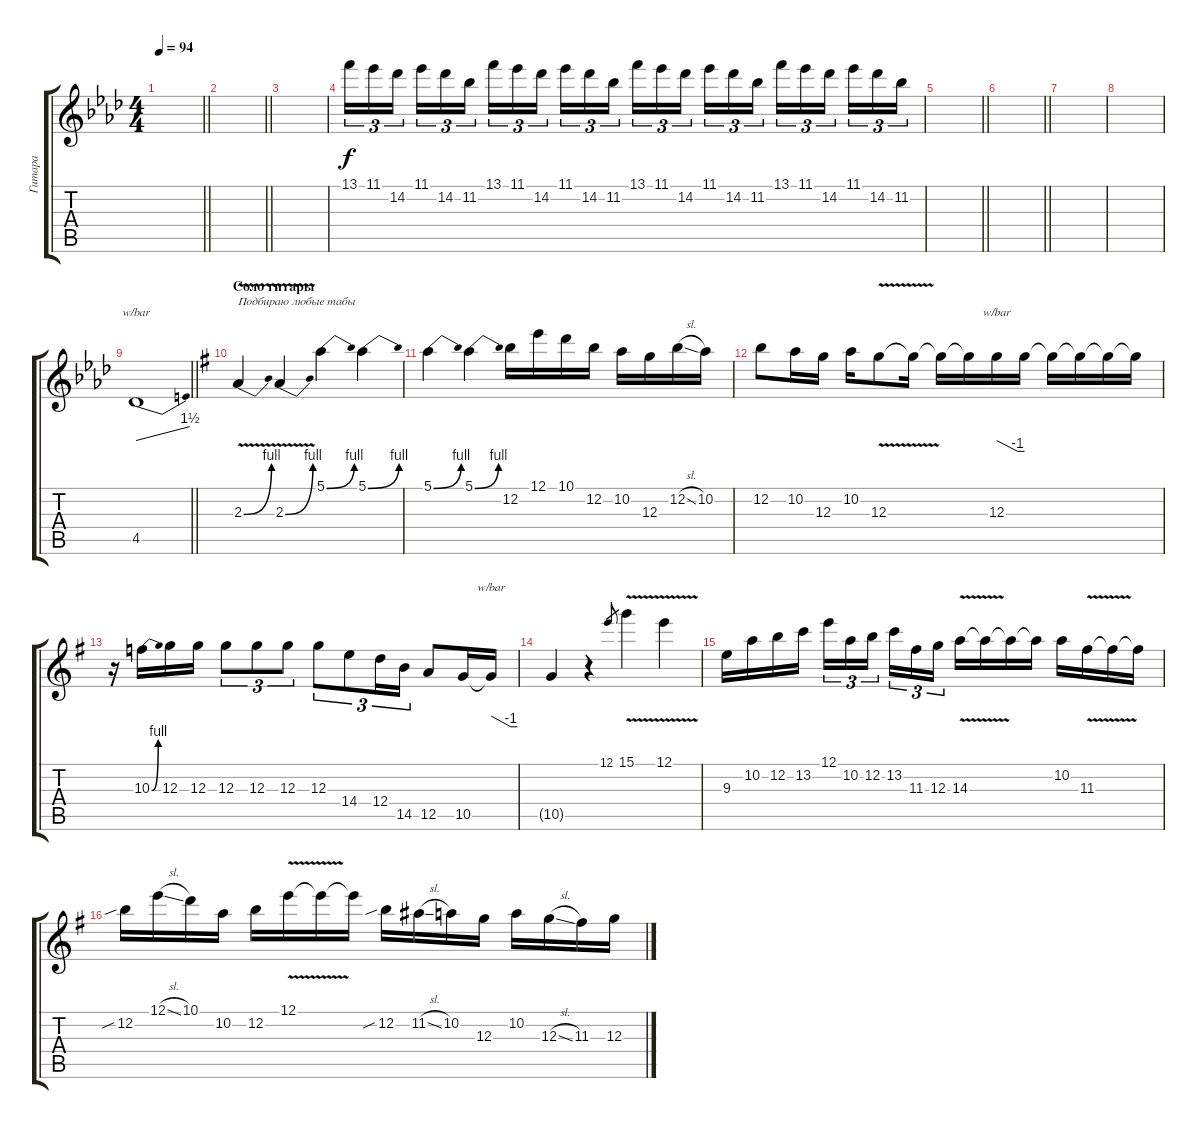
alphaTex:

\track ("Гитара" "Гитара") {instrument distortionguitar}
\staff {score tabs}
\tuning (E4 B3 G3 D3 A2 E2) {hide}
\ts (4 4)
\section ("" "")
\tempo 94
\clef g2
\barLineRight lightlight
\ks fminor
|
\barLineRight lightlight
|
|
13.1.16{tu (3 2)} 11.1.16{tu (3 2)} 14.2.16{tu (3 2) beam splitsecondary} 11.1.16{tu (3 2)} 14.2.16{tu (3 2)} 11.2.16{tu (3 2)} 13.1.16{tu (3 2)} 11.1.16{tu (3 2)} 14.2.16{tu (3 2) beam splitsecondary} 11.1.16{tu (3 2)} 14.2.16{tu (3 2)} 11.2.16{tu (3 2)} 13.1.16{tu (3 2)} 11.1.16{tu (3 2)} 14.2.16{tu (3 2) beam splitsecondary} 11.1.16{tu (3 2)} 14.2.16{tu (3 2)} 11.2.16{tu (3 2)} 13.1.16{tu (3 2)} 11.1.16{tu (3 2)} 14.2.16{tu (3 2) beam splitsecondary} 11.1.16{tu (3 2)} 14.2.16{tu (3 2)} 11.2.16{tu (3 2)} |
\barLineRight lightlight
|
\barLineRight lightlight
|
|
|
\barLineRight lightlight
4.5.1{tbe (dive default 0 0 60 6)} |
\section ("" "Соло гитары")
\ks eminor
2.3{be (bend 0 0 60 4) v}.4{txt "Подбираю любые табы"} 2.3{be (bend 0 0 60 4) v}.4 5.1{be (bend 0 0 60 4)}.4 5.1{be (bend 0 0 60 4)}.4 |
5.1{be (bend 0 0 60 4)}.4 5.1{be (bend 0 0 60 4)}.4 12.2.16 12.1.16 10.1.16 12.2.16 10.2.16 12.3.16 12.2{sl}.16 10.2.16 |
12.2.8 10.2.16 12.3.16 10.2.16 12.3{v}.8 12.3{t}.16 12.3{t}.16 12.3{t}.16 12.3.16{tbe (custom default 0 0 45 -4 60 -4)} 12.3{t}.16 12.3{t}.16 12.3{t}.16 12.3{t}.16 12.3{t}.16 |
r.16 10.3{be (bend 0 0 60 4)}.16 12.3.16 12.3.16 12.3.8{tu (3 2)} 12.3.8{tu (3 2)} 12.3.8{tu (3 2)} 12.3.8{tu (3 2)} 14.4.8{tu (3 2)} 12.4.16{tu (3 2)} 14.5.16{tu (3 2)} 12.5.8 10.5.16 10.5{t}.16{tbe (custom default 0 0 45 -4 60 -4)} |
10.5{t}.4 r.4 12.1.8{gr} 15.1{v}.4 12.1{v}.4 |
9.3.16 10.2.16 12.2.16 13.2.16 12.1.16{tu (3 2)} 10.2.16{tu (3 2)} 12.2.16{tu (3 2) beam splitsecondary} 13.2.16{tu (3 2)} 11.3.16{tu (3 2)} 12.3.16{tu (3 2)} 14.3{v}.16 14.3{t}.16 14.3{t}.16 14.3{t}.16 10.2.16 11.3{v}.16 11.3{t}.16 11.3{t}.16 |
12.2{sib}.16 12.1{sl}.16 10.1.16 10.2.16 12.2.16 12.1{v}.16 12.1{t}.16 12.1{t}.16 12.2{sib}.16 11.2{sl}.16 10.2.16 12.3.16 10.2.16 12.3{sl}.16 11.3.16 12.3.16
